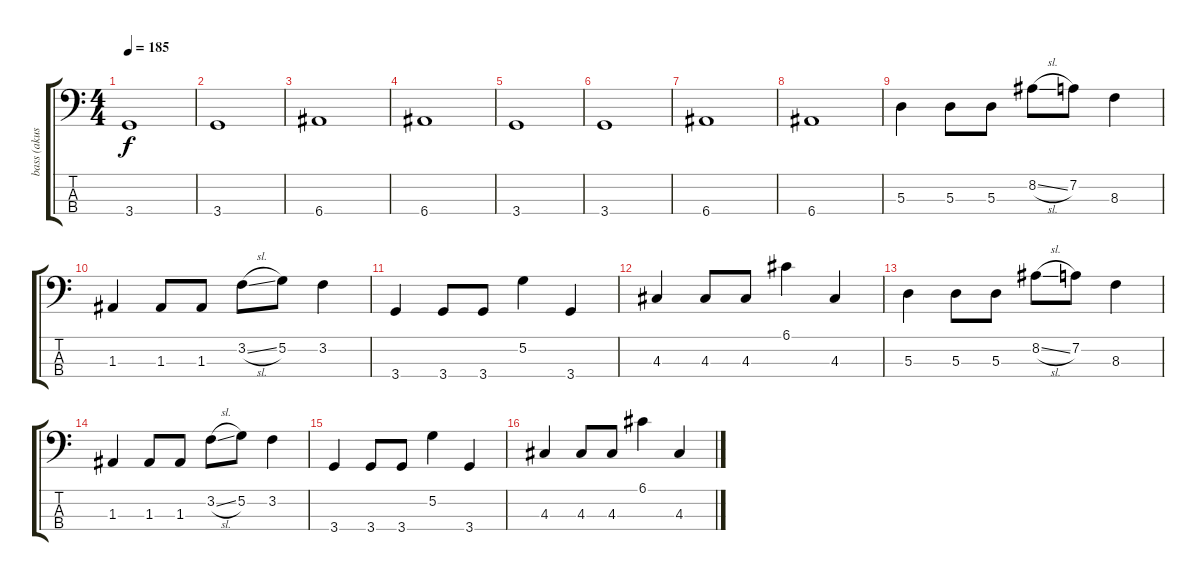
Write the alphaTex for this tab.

\track ("bass (akustik)" "bass (akus") {instrument acousticbass}
\staff {score tabs}
\tuning (G2 D2 A1 E1) {hide}
\ts (4 4)
\tempo 185
\clef f4
\ks c
3.4.1{dy f} |
3.4.1 |
6.4.1 |
6.4.1 |
3.4.1 |
3.4.1 |
6.4.1 |
6.4.1 |
5.3.4 5.3.8 5.3.8 8.2{sl}.8 7.2.8 8.3.4 |
1.3.4 1.3.8 1.3.8 3.2{sl}.8 5.2.8 3.2.4 |
3.4.4 3.4.8 3.4.8 5.2.4 3.4.4 |
4.3.4 4.3.8 4.3.8 6.1.4 4.3.4 |
5.3.4 5.3.8 5.3.8 8.2{sl}.8 7.2.8 8.3.4 |
1.3.4 1.3.8 1.3.8 3.2{sl}.8 5.2.8 3.2.4 |
3.4.4 3.4.8 3.4.8 5.2.4 3.4.4 |
4.3.4 4.3.8 4.3.8 6.1.4 4.3.4
